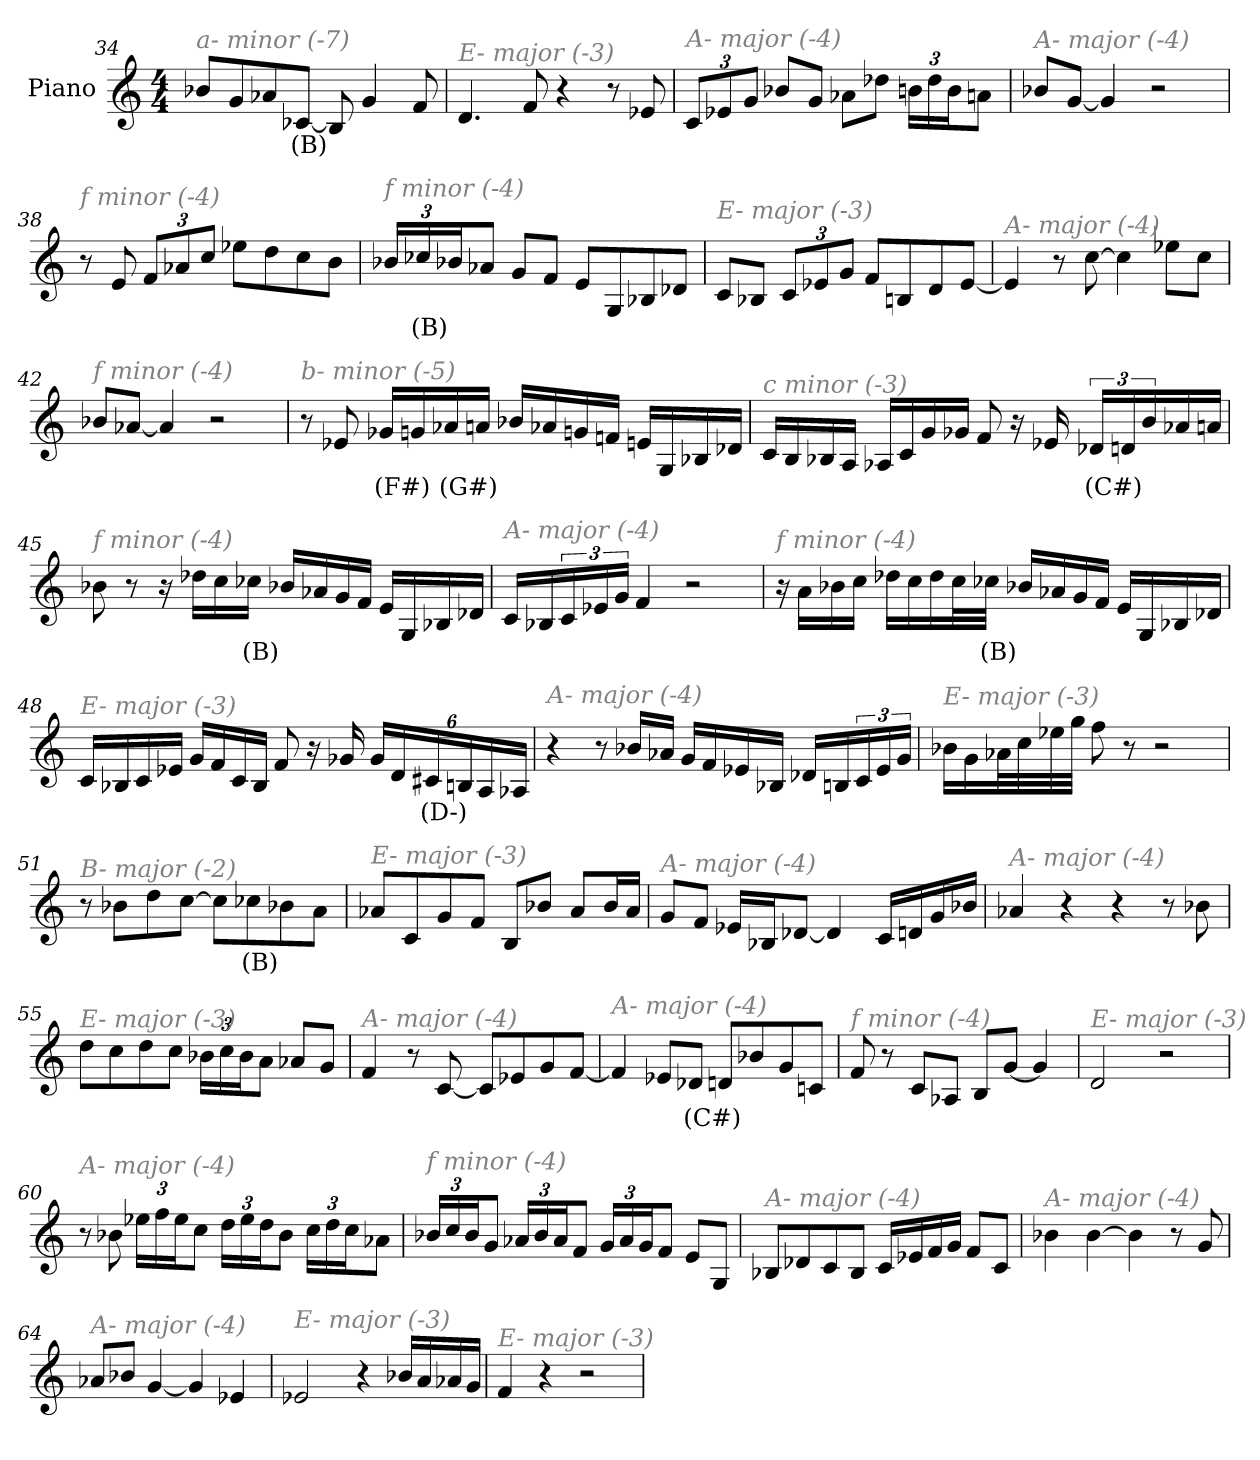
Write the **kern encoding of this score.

**kern	**text
*part1	*part1
*staff1	*staff1
*I"Piano	*
*I'Pno	*
*clefG2	*
*k[]	*
*M4/4	*
=34	=34
!LO:TX:i:color=#808080:t=a- minor (-7)	!
8b-X/L	.
8g/	.
8a-X/	.
[8c-Xi/J	(B)
8B/]	.
4g/	.
8f/	.
=35	=35
!LO:TX:i:color=#808080:t=E- major (-3)	!
4.d/	.
8f/	.
4r	.
8r	.
8e-X/	.
!!LO:LB:g=z
=36	=36
*Xbrackettup	*
!LO:TX:i:color=#808080:t=A- major (-4)	!
12c/L	.
12e-X/	.
12g/J	.
8b-X/L	.
8g/J	.
8a-X\L	.
8dd-X\J	.
24bn\LL	.
24dd-\	.
24b\J	.
8an\J	.
=37	=37
!LO:TX:i:color=#808080:t=A- major (-4)	!
8b-X/L	.
[8g/J	.
4g/]	.
2r	.
=38	=38
!LO:TX:i:color=#808080:t=f minor (-4)	!
8r	.
8e/	.
12f/L	.
12a-X/	.
12cc/J	.
8ee-X\L	.
8dd\	.
8cc\	.
8b\J	.
=39	=39
!LO:TX:i:color=#808080:t=f minor (-4)	!
24b-X/LL	.
24cc-Xi/	(B)
24b-X/J	.
8a-X/J	.
8g/L	.
8f/J	.
8e/L	.
8G/	.
8B-X/	.
8d-X/J	.
!!LO:LB:g=z
=40	=40
!LO:TX:i:color=#808080:t=E- major (-3)	!
8c/L	.
8B-X/J	.
12c/L	.
12e-X/	.
12g/J	.
8f/L	.
8Bn/	.
8d/	.
[8e-/J	.
=41	=41
!LO:TX:i:color=#808080:t=A- major (-4)	!
4e-/]	.
8r	.
[8cc\	.
4cc\]	.
8ee-X\L	.
8cc\J	.
=42	=42
!LO:TX:i:color=#808080:t=f minor (-4)	!
8b-X/L	.
[8a-X/J	.
4a-/]	.
2r	.
!!LO:LB:g=z
=43	=43
!LO:TX:i:color=#808080:t=b- minor (-5)	!
8r	.
8e-X/	.
16g-Xi/LL	(F#)
16g/	.
16a-Xi/	(G#)
16a/JJ	.
16b-X/LL	.
16a-X/	.
16gn/	.
16fn/JJ	.
16en/LL	.
16G/	.
16B-X/	.
16d-X/JJ	.
=44	=44
!LO:TX:i:color=#808080:t=c minor (-3)	!
16c/LL	.
16B/	.
16B-X/	.
16A/JJ	.
16A-X/LL	.
16c/	.
16g/	.
16g-X/JJ	.
8f/	.
16r	.
16e-X/	.
*brackettup	*
24d-Xi/LL	(C#)
24d/	.
24b/	.
16a-X/	.
16an/JJ	.
!!LO:PB:g=z
=45	=45
!LO:TX:i:color=#808080:t=f minor (-4)	!
8b-X\	.
8r	.
16r	.
16dd-X\LL	.
16cc\	.
16cc-Xi\JJ	(B)
16b-X/LL	.
16a-X/	.
16g/	.
16f/JJ	.
16e/LL	.
16G/	.
16B-X/	.
16d-X/JJ	.
=46	=46
!LO:TX:i:color=#808080:t=A- major (-4)	!
16c/LL	.
16B-X/	.
24c/	.
24e-X/	.
24g/JJ	.
4f/	.
2r	.
!!LO:LB:g=z
=47	=47
!LO:TX:i:color=#808080:t=f minor (-4)	!
16r	.
16a\LL	.
16b-X\	.
16cc\JJ	.
16dd-X\LL	.
16cc\	.
16dd-\	.
32cc\L	.
32cc-Xi\JJJ	(B)
16b-X/LL	.
16a-X/	.
16g/	.
16f/JJ	.
16e/LL	.
16G/	.
16B-X/	.
16d-X/JJ	.
=48	=48
!LO:TX:i:color=#808080:t=E- major (-3)	!
16c/LL	.
16B-X/	.
16c/	.
16e-X/JJ	.
16g/LL	.
16f/	.
16c/	.
16B-/JJ	.
8f/	.
16r	.
16g-X/	.
*Xbrackettup	*
24g-/LL	.
24d/	.
24c#Xj/	(D-)
24Bn/	.
24A/	.
24A-X/JJ	.
!!LO:LB:g=z
=49	=49
!LO:TX:i:color=#808080:t=A- major (-4)	!
4r	.
8r	.
16b-X/LL	.
16a-X/JJ	.
16g/LL	.
16f/	.
16e-X/	.
16B-X/JJ	.
16d-X/LL	.
16Bn/	.
*brackettup	*
24c/	.
24e-/	.
24g/JJ	.
=50	=50
!LO:TX:i:color=#808080:t=E- major (-3)	!
16b-X\LL	.
16g\	.
32a-X\L	.
32cc\	.
32ee-X\	.
32gg\JJJ	.
8ff\	.
8r	.
2r	.
=51	=51
!LO:TX:i:color=#808080:t=B- major (-2)	!
8r	.
8b-X\L	.
8dd\	.
[8cc\J	.
8cc\L]	.
8cc-Xi\	(B)
8b-X\	.
8a\J	.
!!LO:LB:g=z
=52	=52
!LO:TX:i:color=#808080:t=E- major (-3)	!
8a-X/L	.
8c/	.
8g/	.
8f/J	.
8B/L	.
8b-X/J	.
8a-/L	.
16b-/L	.
16a-/JJ	.
=53	=53
!LO:TX:i:color=#808080:t=A- major (-4)	!
8g/L	.
8f/J	.
16e-X/LL	.
16B-X/J	.
[8d-X/J	.
4d-/]	.
16c/LL	.
16dn/	.
16g/	.
16b-X/JJ	.
=54	=54
!LO:TX:i:color=#808080:t=A- major (-4)	!
4a-X/	.
4r	.
4r	.
8r	.
8b-X\	.
=55	=55
!LO:TX:i:color=#808080:t=E- major (-3)	!
8dd\L	.
8cc\	.
8dd\	.
8cc\J	.
*Xbrackettup	*
24b-X\LL	.
24cc\	.
24b-\J	.
8a\J	.
8a-X/L	.
8g/J	.
!!LO:LB:g=z
=56	=56
!LO:TX:i:color=#808080:t=A- major (-4)	!
4f/	.
8r	.
[8c/	.
8c/L]	.
8e-X/	.
8g/	.
[8f/J	.
=57	=57
!LO:TX:i:color=#808080:t=A- major (-4)	!
4f/]	.
8e-X/L	.
8d-Xi/J	(C#)
8d/L	.
8b-X/	.
8g/	.
8cn/J	.
=58	=58
!LO:TX:i:color=#808080:t=f minor (-4)	!
8f/	.
8r	.
8c/L	.
8A-X/J	.
8B/L	.
[8g/J	.
4g/]	.
=59	=59
!LO:TX:i:color=#808080:t=E- major (-3)	!
2d/	.
2r	.
!!LO:LB:g=z
=60	=60
!LO:TX:i:color=#808080:t=A- major (-4)	!
8r	.
8b-X\	.
24ee-X\LL	.
24ff\	.
24ee-\J	.
8cc\J	.
24dd\LL	.
24ee-\	.
24dd\J	.
8b-\J	.
24cc\LL	.
24dd\	.
24cc\J	.
8a-X\J	.
=61	=61
!LO:TX:i:color=#808080:t=f minor (-4)	!
24b-X/LL	.
24cc/	.
24b-/J	.
8g/J	.
24a-X/LL	.
24b-/	.
24a-/J	.
8f/J	.
24g/LL	.
24a-/	.
24g/J	.
8f/J	.
8e/L	.
8G/J	.
=62	=62
!LO:TX:i:color=#808080:t=A- major (-4)	!
8B-X/L	.
8d-X/	.
8c/	.
8B-/J	.
16c/LL	.
16e-X/	.
16f/	.
16g/JJ	.
8f/L	.
8c/J	.
!!LO:LB:g=z
=63	=63
!LO:TX:i:color=#808080:t=A- major (-4)	!
4b-X\	.
[4b-\	.
4b-\]	.
8r	.
8g/	.
=64	=64
!LO:TX:i:color=#808080:t=A- major (-4)	!
8a-X/L	.
8b-X/J	.
[4g/	.
4g/]	.
4e-X/	.
=65	=65
!LO:TX:i:color=#808080:t=E- major (-3)	!
2e-X/	.
4r	.
16b-X/LL	.
16a/	.
16a-X/	.
16g/JJ	.
=66	=66
!LO:TX:i:color=#808080:t=E- major (-3)	!
4f/	.
4r	.
2r	.
=	=
*-	*-
